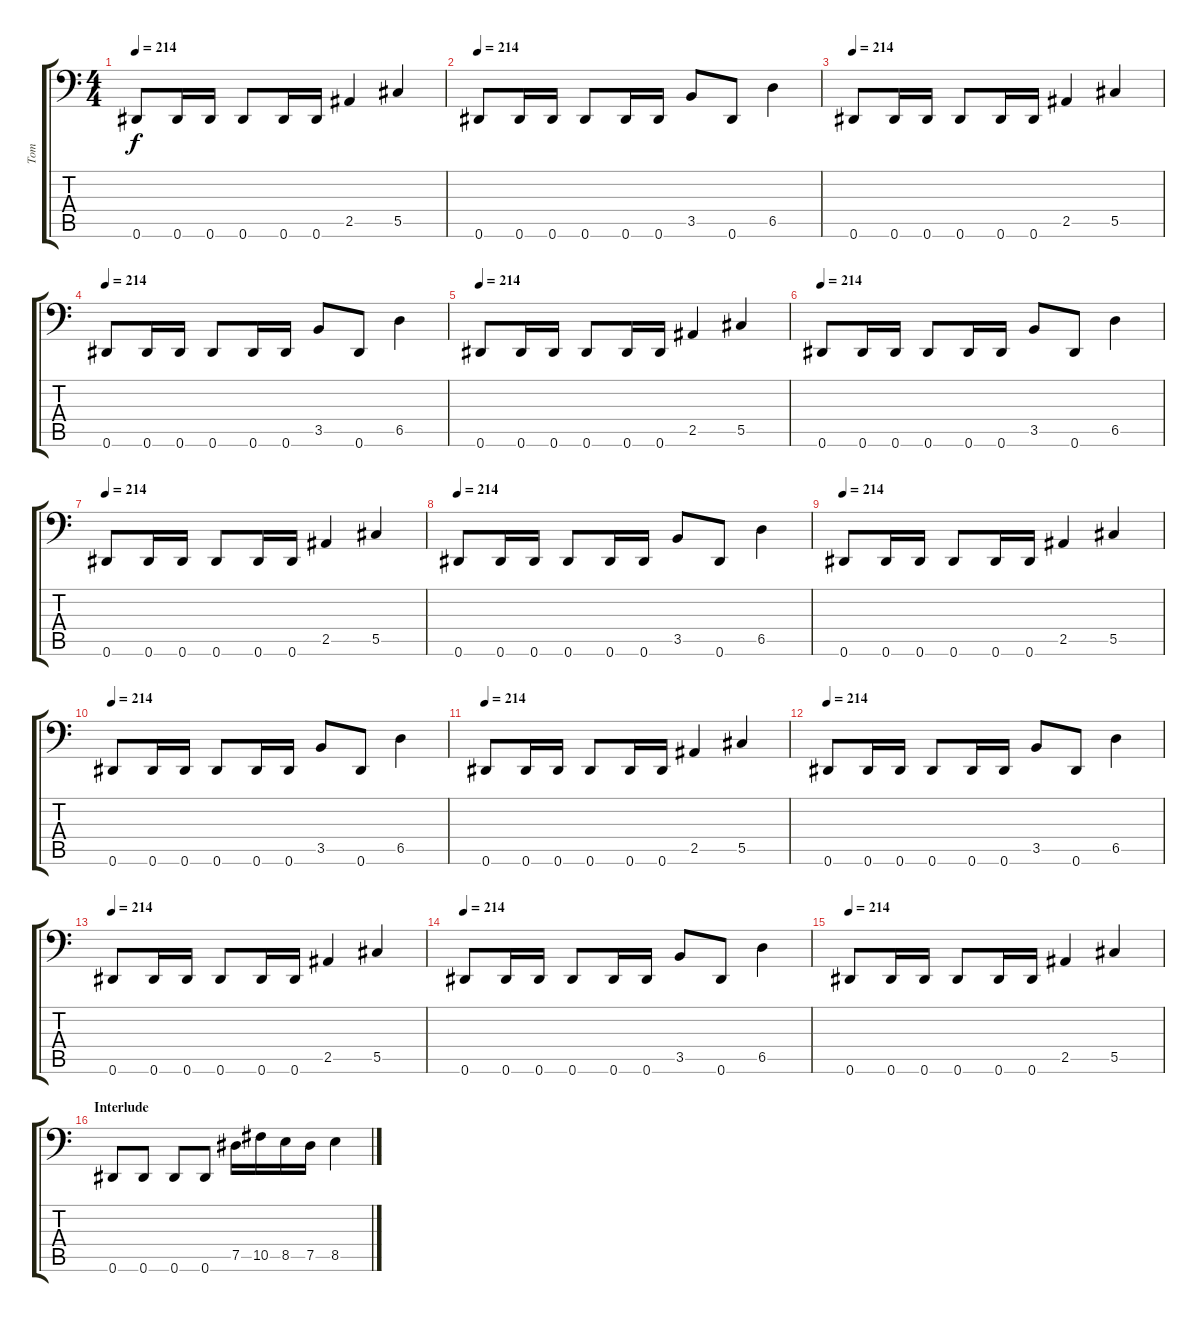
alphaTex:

\track ("Tom" "Tom") {instrument electricbasspick}
\staff {score tabs}
\tuning (Eb3 Bb2 Gb2 Db2 Ab1 Eb1) {hide}
\ts (4 4)
\tempo 214
\clef f4
\ks c
0.6.8{dy f} 0.6.16 0.6.16 0.6.8 0.6.16 0.6.16 2.5.4 5.5.4 |
\tempo 214
0.6.8 0.6.16 0.6.16 0.6.8 0.6.16 0.6.16 3.5.8 0.6.8 6.5.4 |
\tempo 214
0.6.8 0.6.16 0.6.16 0.6.8 0.6.16 0.6.16 2.5.4 5.5.4 |
\tempo 214
0.6.8 0.6.16 0.6.16 0.6.8 0.6.16 0.6.16 3.5.8 0.6.8 6.5.4 |
\tempo 214
0.6.8 0.6.16 0.6.16 0.6.8 0.6.16 0.6.16 2.5.4 5.5.4 |
\tempo 214
0.6.8 0.6.16 0.6.16 0.6.8 0.6.16 0.6.16 3.5.8 0.6.8 6.5.4 |
\tempo 214
0.6.8 0.6.16 0.6.16 0.6.8 0.6.16 0.6.16 2.5.4 5.5.4 |
\tempo 214
0.6.8 0.6.16 0.6.16 0.6.8 0.6.16 0.6.16 3.5.8 0.6.8 6.5.4 |
\tempo 214
0.6.8 0.6.16 0.6.16 0.6.8 0.6.16 0.6.16 2.5.4 5.5.4 |
\tempo 214
0.6.8 0.6.16 0.6.16 0.6.8 0.6.16 0.6.16 3.5.8 0.6.8 6.5.4 |
\tempo 214
0.6.8 0.6.16 0.6.16 0.6.8 0.6.16 0.6.16 2.5.4 5.5.4 |
\tempo 214
0.6.8 0.6.16 0.6.16 0.6.8 0.6.16 0.6.16 3.5.8 0.6.8 6.5.4 |
\tempo 214
0.6.8 0.6.16 0.6.16 0.6.8 0.6.16 0.6.16 2.5.4 5.5.4 |
\tempo 214
0.6.8 0.6.16 0.6.16 0.6.8 0.6.16 0.6.16 3.5.8 0.6.8 6.5.4 |
\tempo 214
0.6.8 0.6.16 0.6.16 0.6.8 0.6.16 0.6.16 2.5.4 5.5.4 |
\section ("" "Interlude")
0.6.8 0.6.8 0.6.8 0.6.8 7.5.16 10.5.16 8.5.16 7.5.16 8.5.4
